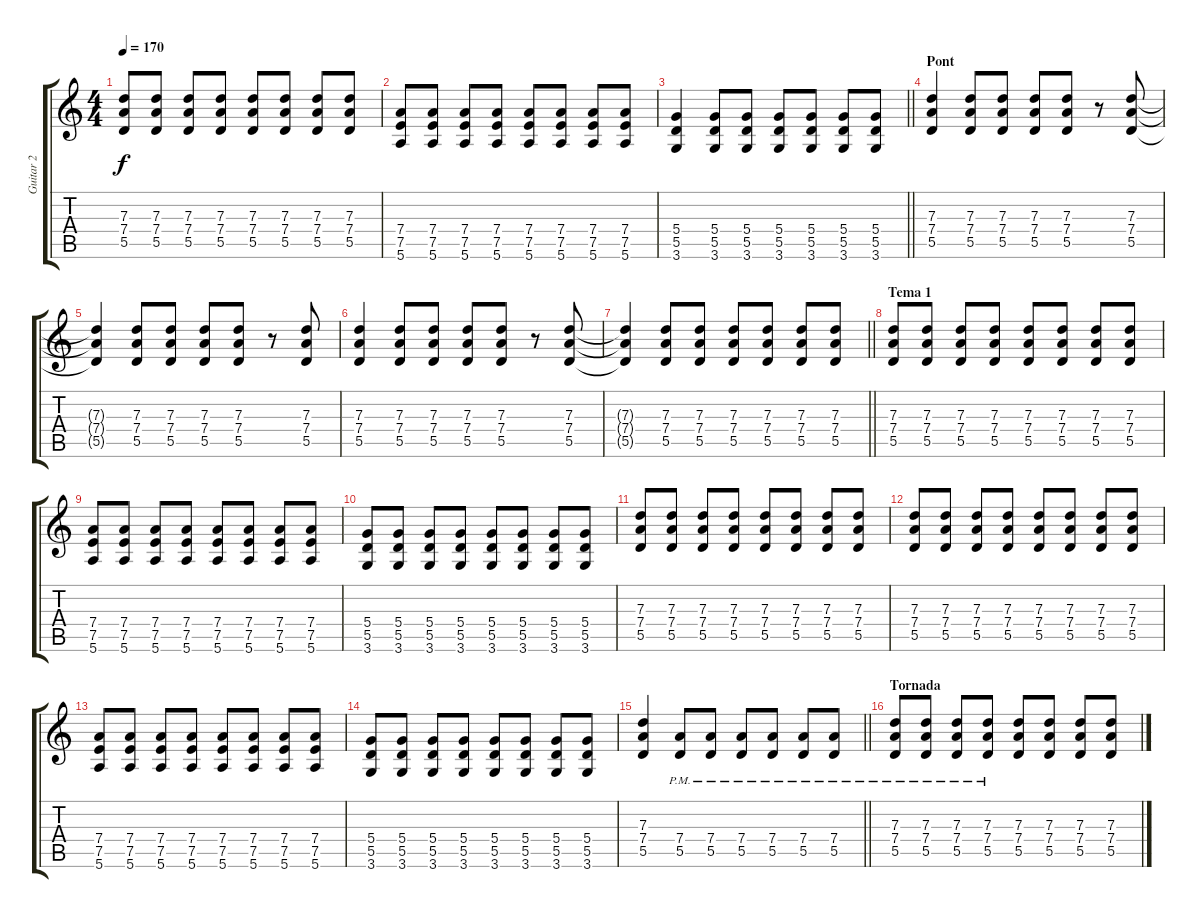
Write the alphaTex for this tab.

\track ("Guitar 2" "Guitar 2") {instrument overdrivenguitar}
\staff {score tabs}
\tuning (E4 B3 G3 D3 A2 E2) {hide}
\ts (4 4)
\tempo 170
\clef g2
\ks c
(7.3 7.4 5.5).8{dy f} (7.3 7.4 5.5).8 (7.3 7.4 5.5).8 (7.3 7.4 5.5).8 (7.3 7.4 5.5).8 (7.3 7.4 5.5).8 (7.3 7.4 5.5).8 (7.3 7.4 5.5).8 |
(7.4 7.5 5.6).8 (7.4 7.5 5.6).8 (7.4 7.5 5.6).8 (7.4 7.5 5.6).8 (7.4 7.5 5.6).8 (7.4 7.5 5.6).8 (7.4 7.5 5.6).8 (7.4 7.5 5.6).8 |
\barLineRight lightlight
(5.4 5.5 3.6).4 (5.4 5.5 3.6).8 (5.4 5.5 3.6).8 (5.4 5.5 3.6).8 (5.4 5.5 3.6).8 (5.4 5.5 3.6).8 (5.4 5.5 3.6).8 |
\section ("" "Pont")
(7.3 7.4 5.5).4 (7.3 7.4 5.5).8 (7.3 7.4 5.5).8 (7.3 7.4 5.5).8 (7.3 7.4 5.5).8 r.8 (7.3 7.4 5.5).8 |
(7.3{t} 7.4{t} 5.5{t}).4 (7.3 7.4 5.5).8 (7.3 7.4 5.5).8 (7.3 7.4 5.5).8 (7.3 7.4 5.5).8 r.8 (7.3 7.4 5.5).8 |
(7.3 7.4 5.5).4 (7.3 7.4 5.5).8 (7.3 7.4 5.5).8 (7.3 7.4 5.5).8 (7.3 7.4 5.5).8 r.8 (7.3 7.4 5.5).8 |
\barLineRight lightlight
(7.3{t} 7.4{t} 5.5{t}).4 (7.3 7.4 5.5).8 (7.3 7.4 5.5).8 (7.3 7.4 5.5).8 (7.3 7.4 5.5).8 (7.3 7.4 5.5).8 (7.3 7.4 5.5).8 |
\section ("" "Tema 1")
(7.3 7.4 5.5).8 (7.3 7.4 5.5).8 (7.3 7.4 5.5).8 (7.3 7.4 5.5).8 (7.3 7.4 5.5).8 (7.3 7.4 5.5).8 (7.3 7.4 5.5).8 (7.3 7.4 5.5).8 |
(7.4 7.5 5.6).8 (7.4 7.5 5.6).8 (7.4 7.5 5.6).8 (7.4 7.5 5.6).8 (7.4 7.5 5.6).8 (7.4 7.5 5.6).8 (7.4 7.5 5.6).8 (7.4 7.5 5.6).8 |
(5.4 5.5 3.6).8 (5.4 5.5 3.6).8 (5.4 5.5 3.6).8 (5.4 5.5 3.6).8 (5.4 5.5 3.6).8 (5.4 5.5 3.6).8 (5.4 5.5 3.6).8 (5.4 5.5 3.6).8 |
(7.3 7.4 5.5).8 (7.3 7.4 5.5).8 (7.3 7.4 5.5).8 (7.3 7.4 5.5).8 (7.3 7.4 5.5).8 (7.3 7.4 5.5).8 (7.3 7.4 5.5).8 (7.3 7.4 5.5).8 |
(7.3 7.4 5.5).8 (7.3 7.4 5.5).8 (7.3 7.4 5.5).8 (7.3 7.4 5.5).8 (7.3 7.4 5.5).8 (7.3 7.4 5.5).8 (7.3 7.4 5.5).8 (7.3 7.4 5.5).8 |
(7.4 7.5 5.6).8 (7.4 7.5 5.6).8 (7.4 7.5 5.6).8 (7.4 7.5 5.6).8 (7.4 7.5 5.6).8 (7.4 7.5 5.6).8 (7.4 7.5 5.6).8 (7.4 7.5 5.6).8 |
(5.4 5.5 3.6).8 (5.4 5.5 3.6).8 (5.4 5.5 3.6).8 (5.4 5.5 3.6).8 (5.4 5.5 3.6).8 (5.4 5.5 3.6).8 (5.4 5.5 3.6).8 (5.4 5.5 3.6).8 |
\barLineRight lightlight
(7.3 7.4 5.5).4 (7.4{pm} 5.5{pm}).8 (7.4{pm} 5.5{pm}).8 (7.4{pm} 5.5{pm}).8 (7.4{pm} 5.5{pm}).8 (7.4{pm} 5.5{pm}).8 (7.4{pm} 5.5{pm}).8 |
\section ("" "Tornada")
(7.3{pm} 7.4{pm} 5.5{pm}).8 (7.3{pm} 7.4{pm} 5.5{pm}).8 (7.3{pm} 7.4{pm} 5.5{pm}).8 (7.3{pm} 7.4{pm} 5.5{pm}).8 (7.3 7.4 5.5).8 (7.3 7.4 5.5).8 (7.3 7.4 5.5).8 (7.3 7.4 5.5).8
